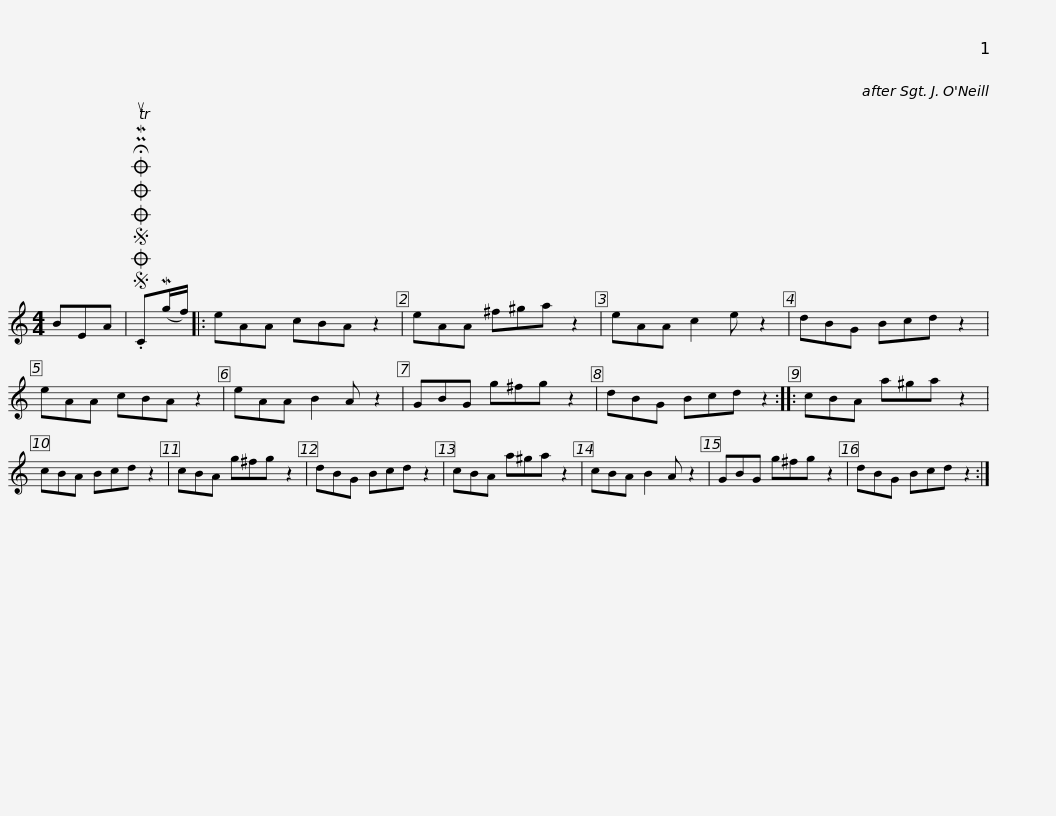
X:1
L:1/8
M:4/4
I:linebreak $
K:C
V:1 treble
V:1
 BEA |SOSOOO .!fermata!PMTuC(Mg/f/) |: eAA cBA z2 | eAA ^f^ga z2 | eAA c2 e z2 | %5
 dBG Bcd z2 | eAA cBA z2 |$ eAA B2 A z2 | GBG g^fg z2 | dBG Bcd z2 :: %10
 cBA a^ga z2 | cBA Bcd z2 | cBA g^fg z2 |$ dBG Bcd z2 | cBA a^ga z2 | %15
 cBA B2 A z2 | GBG g^fg z2 | dBG Bcd z2 :| %18
